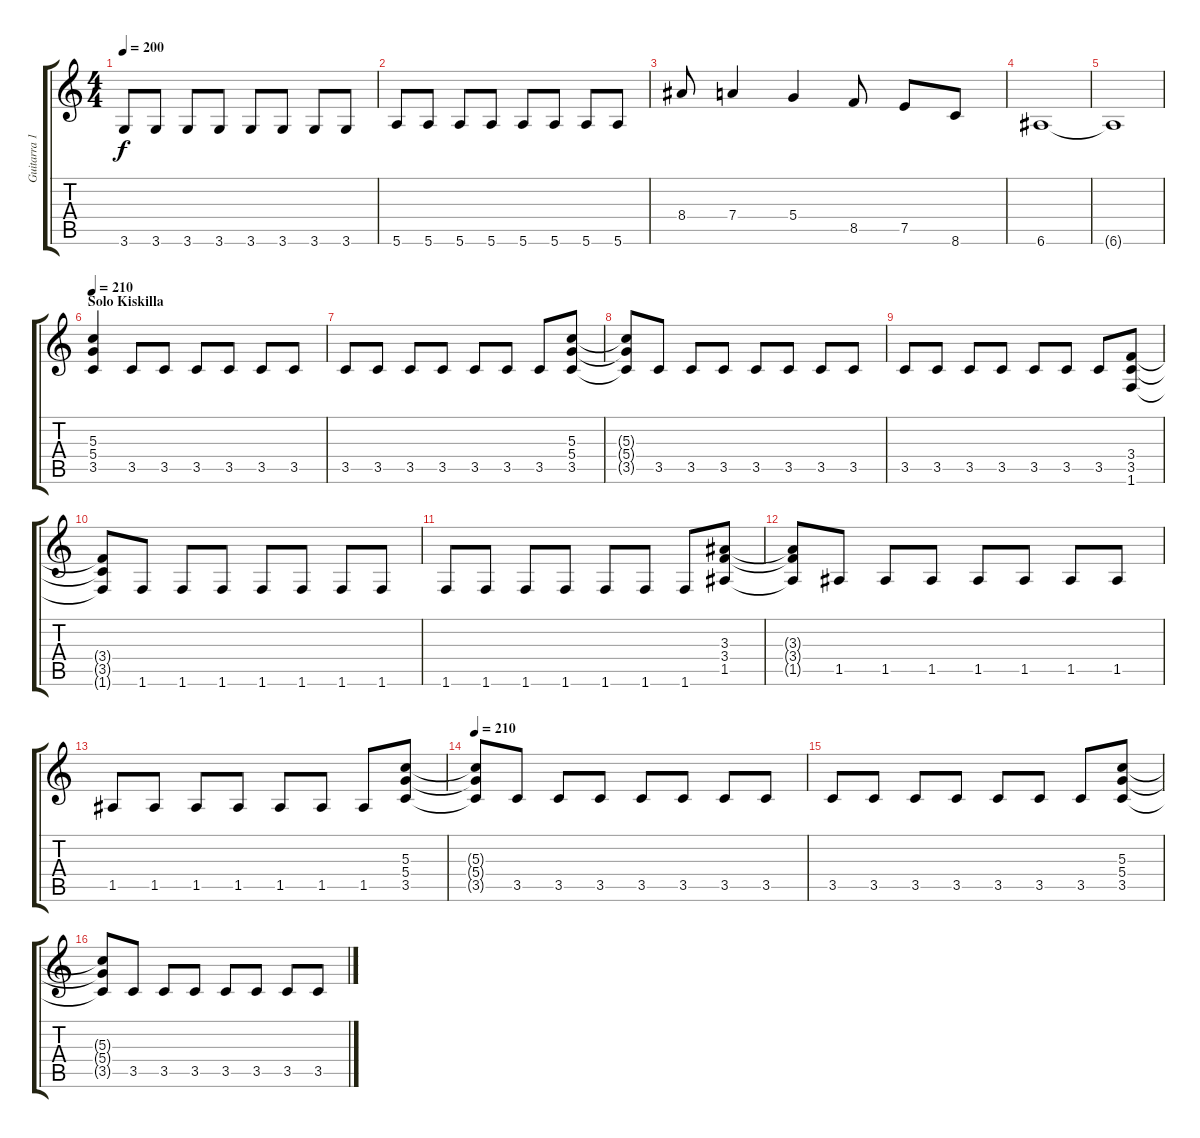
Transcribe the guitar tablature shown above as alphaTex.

\track ("Guitarra 1" "Guitarra 1") {instrument overdrivenguitar}
\staff {score tabs}
\tuning (E4 B3 G3 D3 A2 E2) {hide}
\ts (4 4)
\tempo 200
\clef g2
\ks c
3.6.8{dy f} 3.6.8 3.6.8 3.6.8 3.6.8 3.6.8 3.6.8 3.6.8 |
5.6.8 5.6.8 5.6.8 5.6.8 5.6.8 5.6.8 5.6.8 5.6.8 |
8.4.8 7.4.4 5.4.4 8.5.8 7.5.8 8.6.8 |
6.6.1 |
6.6{t}.1 |
\section ("" "Solo Kiskilla")
\tempo 210
(5.3 5.4 3.5).4 3.5.8 3.5.8 3.5.8 3.5.8 3.5.8 3.5.8 |
3.5.8 3.5.8 3.5.8 3.5.8 3.5.8 3.5.8 3.5.8 (5.3 5.4 3.5).8 |
(5.3{t} 5.4{t} 3.5{t}).8 3.5.8 3.5.8 3.5.8 3.5.8 3.5.8 3.5.8 3.5.8 |
3.5.8 3.5.8 3.5.8 3.5.8 3.5.8 3.5.8 3.5.8 (3.4 3.5 1.6).8 |
(3.4{t} 3.5{t} 1.6{t}).8 1.6.8 1.6.8 1.6.8 1.6.8 1.6.8 1.6.8 1.6.8 |
1.6.8 1.6.8 1.6.8 1.6.8 1.6.8 1.6.8 1.6.8 (3.3 3.4 1.5).8 |
(3.3{t} 3.4{t} 1.5{t}).8 1.5.8 1.5.8 1.5.8 1.5.8 1.5.8 1.5.8 1.5.8 |
1.5.8 1.5.8 1.5.8 1.5.8 1.5.8 1.5.8 1.5.8 (5.3 5.4 3.5).8 |
\tempo 210
(5.3{t} 5.4{t} 3.5{t}).8 3.5.8 3.5.8 3.5.8 3.5.8 3.5.8 3.5.8 3.5.8 |
3.5.8 3.5.8 3.5.8 3.5.8 3.5.8 3.5.8 3.5.8 (5.3 5.4 3.5).8 |
(5.3{t} 5.4{t} 3.5{t}).8 3.5.8 3.5.8 3.5.8 3.5.8 3.5.8 3.5.8 3.5.8
